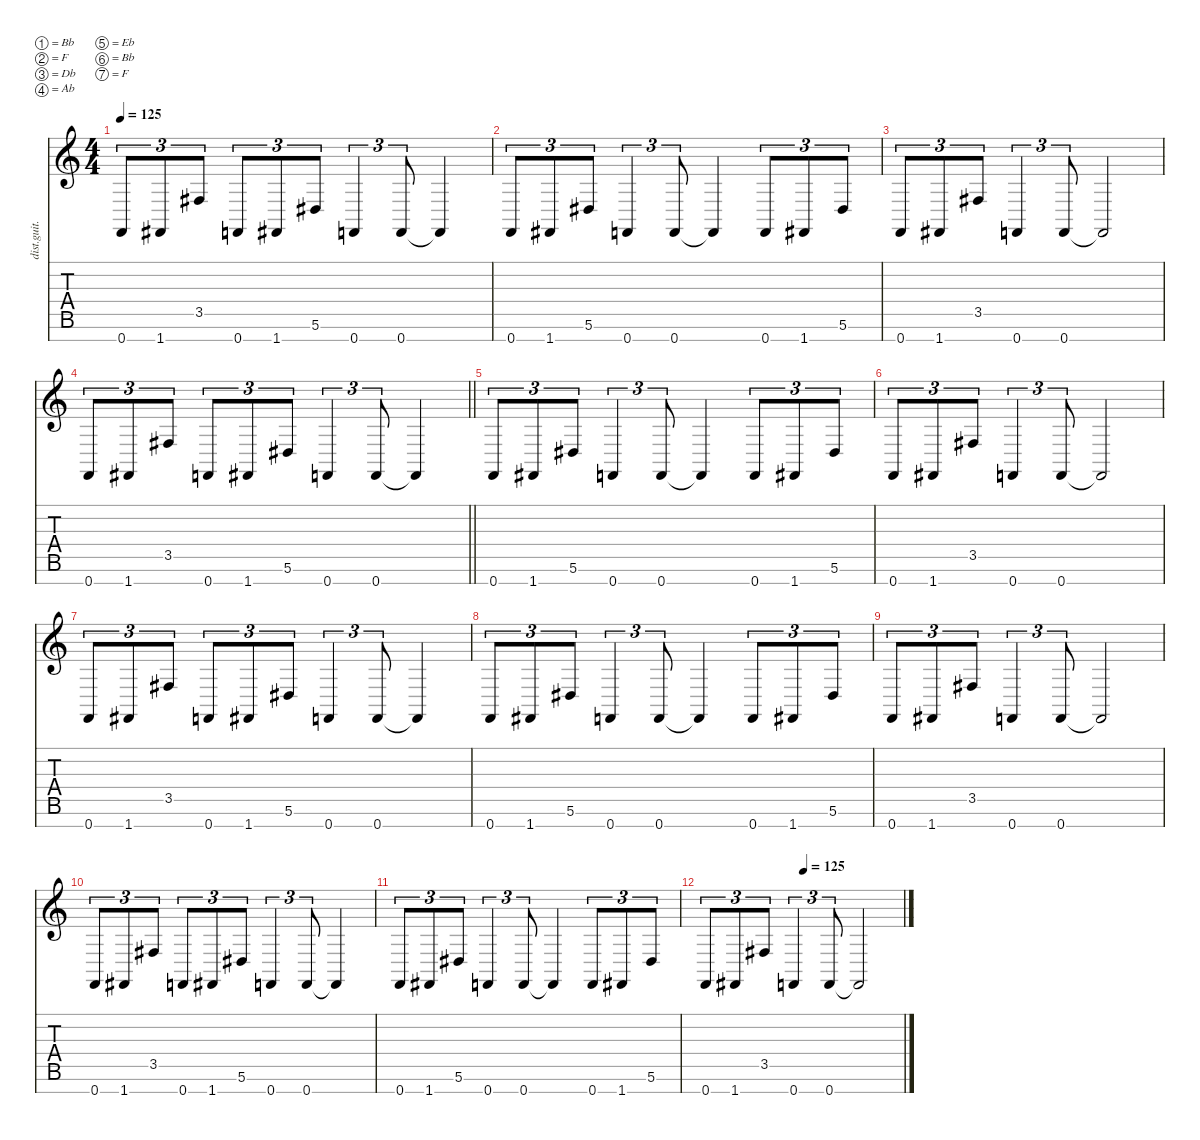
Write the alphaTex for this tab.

\defaultSystemsLayout 4
\hideDynamics
\bracketExtendMode nobrackets
\track ("8 string GUITAR 2 (Marten Hagstrom)" "dist.guit.") {instrument distortionguitar}
\staff {score tabs}
\tuning (Bb3 F3 Db3 Ab2 Eb2 Bb1 F1)
\ts (4 4)
\tempo 125
\clef g2
\ks c
0.7.8{tu (3 2) dy f beam Up} 1.7{acc #}.8{tu (3 2) beam Up} 3.5{acc #}.8{tu (3 2) beam Up} 0.7.8{tu (3 2) beam Up} 1.7{acc #}.8{tu (3 2) beam Up} 5.6{acc #}.8{tu (3 2) beam Up} 0.7.4{tu (3 2) beam Up} 0.7.8{tu (3 2) beam Up} 0.7{t}.4{beam Up} |
0.7.8{tu (3 2) beam Up} 1.7{acc #}.8{tu (3 2) beam Up} 5.6{acc #}.8{tu (3 2) beam Up} 0.7.4{tu (3 2) beam Up} 0.7.8{tu (3 2) beam Up} 0.7{t}.4{beam Up} 0.7.8{tu (3 2) beam Up} 1.7{acc #}.8{tu (3 2) beam Up} 5.6{acc #}.8{tu (3 2) beam Up} |
0.7.8{tu (3 2) beam Up} 1.7{acc #}.8{tu (3 2) beam Up} 3.5{acc #}.8{tu (3 2) beam Up} 0.7.4{tu (3 2) beam Up} 0.7.8{tu (3 2) beam Up} 0.7{t}.2{beam Up} |
\barLineRight lightlight
0.7.8{tu (3 2) beam Up} 1.7{acc #}.8{tu (3 2) beam Up} 3.5{acc #}.8{tu (3 2) beam Up} 0.7.8{tu (3 2) beam Up} 1.7{acc #}.8{tu (3 2) beam Up} 5.6{acc #}.8{tu (3 2) beam Up} 0.7.4{tu (3 2) beam Up} 0.7.8{tu (3 2) beam Up} 0.7{t}.4{beam Up} |
0.7.8{tu (3 2) beam Up} 1.7{acc #}.8{tu (3 2) beam Up} 5.6{acc #}.8{tu (3 2) beam Up} 0.7.4{tu (3 2) beam Up} 0.7.8{tu (3 2) beam Up} 0.7{t}.4{beam Up} 0.7.8{tu (3 2) beam Up} 1.7{acc #}.8{tu (3 2) beam Up} 5.6{acc #}.8{tu (3 2) beam Up} |
0.7.8{tu (3 2) beam Up} 1.7{acc #}.8{tu (3 2) beam Up} 3.5{acc #}.8{tu (3 2) beam Up} 0.7.4{tu (3 2) beam Up} 0.7.8{tu (3 2) beam Up} 0.7{t}.2{beam Up} |
0.7.8{tu (3 2) beam Up} 1.7{acc #}.8{tu (3 2) beam Up} 3.5{acc #}.8{tu (3 2) beam Up} 0.7.8{tu (3 2) beam Up} 1.7{acc #}.8{tu (3 2) beam Up} 5.6{acc #}.8{tu (3 2) beam Up} 0.7.4{tu (3 2) beam Up} 0.7.8{tu (3 2) beam Up} 0.7{t}.4{beam Up} |
0.7.8{tu (3 2) beam Up} 1.7{acc #}.8{tu (3 2) beam Up} 5.6{acc #}.8{tu (3 2) beam Up} 0.7.4{tu (3 2) beam Up} 0.7.8{tu (3 2) beam Up} 0.7{t}.4{beam Up} 0.7.8{tu (3 2) beam Up} 1.7{acc #}.8{tu (3 2) beam Up} 5.6{acc #}.8{tu (3 2) beam Up} |
0.7.8{tu (3 2) beam Up} 1.7{acc #}.8{tu (3 2) beam Up} 3.5{acc #}.8{tu (3 2) beam Up} 0.7.4{tu (3 2) beam Up} 0.7.8{tu (3 2) beam Up} 0.7{t}.2{beam Up} |
0.7.8{tu (3 2) beam Up} 1.7{acc #}.8{tu (3 2) beam Up} 3.5{acc #}.8{tu (3 2) beam Up} 0.7.8{tu (3 2) beam Up} 1.7{acc #}.8{tu (3 2) beam Up} 5.6{acc #}.8{tu (3 2) beam Up} 0.7.4{tu (3 2) beam Up} 0.7.8{tu (3 2) beam Up} 0.7{t}.4{beam Up} |
0.7.8{tu (3 2) beam Up} 1.7{acc #}.8{tu (3 2) beam Up} 5.6{acc #}.8{tu (3 2) beam Up} 0.7.4{tu (3 2) beam Up} 0.7.8{tu (3 2) beam Up} 0.7{t}.4{beam Up} 0.7.8{tu (3 2) beam Up} 1.7{acc #}.8{tu (3 2) beam Up} 5.6{acc #}.8{tu (3 2) beam Up} |
\tempo (125 0.5)
0.7.8{tu (3 2) beam Up} 1.7{acc #}.8{tu (3 2) beam Up} 3.5{acc #}.8{tu (3 2) beam Up} 0.7.4{tu (3 2) beam Up} 0.7.8{tu (3 2) beam Up} 0.7{t}.2{beam Up}
